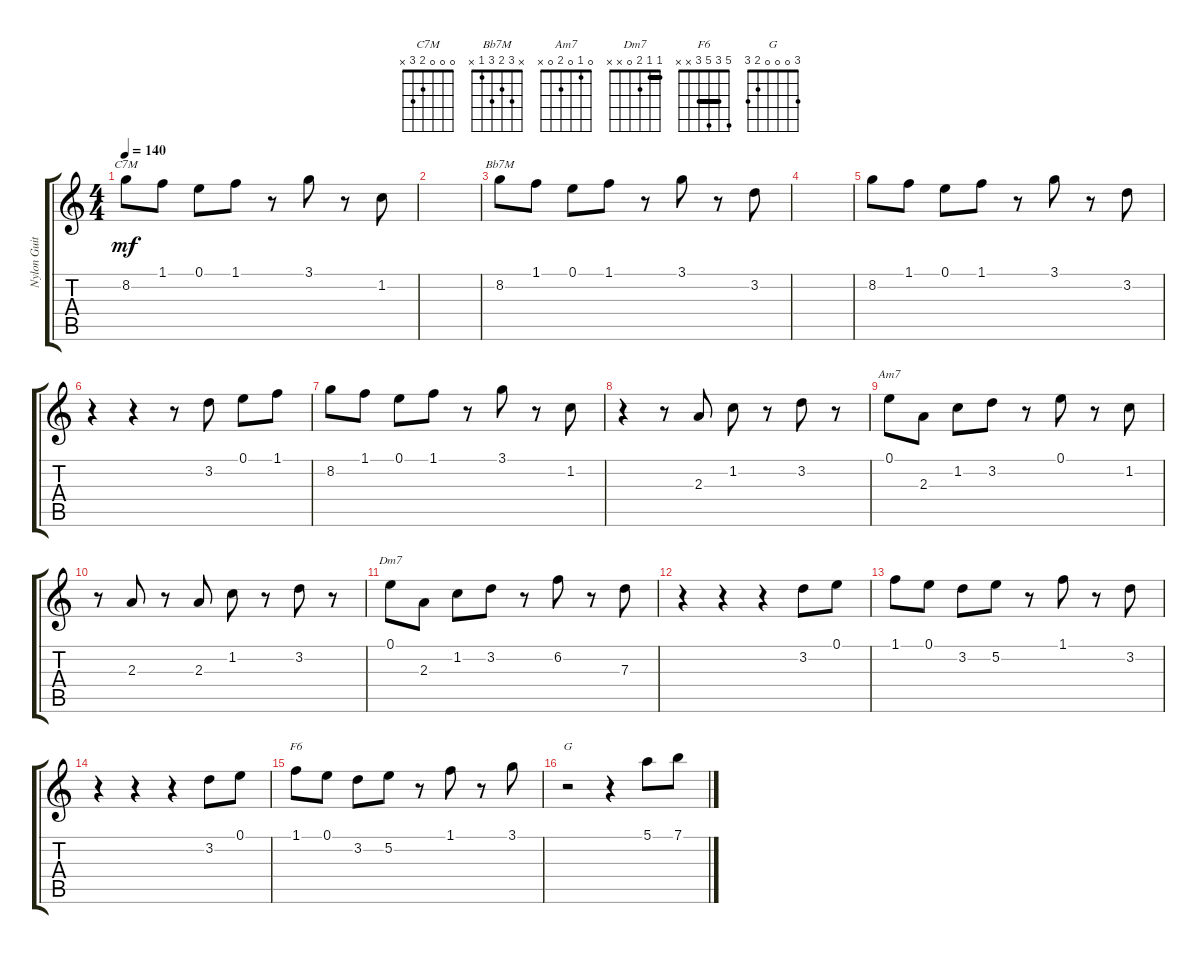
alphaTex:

\track ("Nylon Guitar" "Nylon Guit") {instrument acousticguitarnylon}
\staff {score tabs}
\tuning (E4 B3 G3 D3 A2 E2) {hide}
\chord ("C7M" 0 0 0 2 3 x)
\chord ("Bb7M" x 3 2 3 1 x)
\chord ("Am7" 0 1 0 2 0 x)
\chord ("Dm7" 1 1 2 0 x x) {barre 1}
\chord ("F6" 5 3 5 3 x x) {barre 3}
\chord ("G" 3 0 0 0 2 3)
\ts (4 4)
\section ("" "")
\tempo 140
\clef g2
\ks c
8.2.8{ch "C7M" dy mf} 1.1.8 0.1.8 1.1.8 r.8 3.1.8 r.8 1.2.8 |
|
8.2.8{ch "Bb7M"} 1.1.8 0.1.8 1.1.8 r.8 3.1.8 r.8 3.2.8 |
|
8.2.8 1.1.8 0.1.8 1.1.8 r.8 3.1.8 r.8 3.2.8 |
r.4 r.4 r.8 3.2.8 0.1.8 1.1.8 |
8.2.8 1.1.8 0.1.8 1.1.8 r.8 3.1.8 r.8 1.2.8 |
r.4 r.8 2.3.8 1.2.8 r.8 3.2.8 r.8 |
0.1.8{ch "Am7"} 2.3.8 1.2.8 3.2.8 r.8 0.1.8 r.8 1.2.8 |
r.8 2.3.8 r.8 2.3.8 1.2.8 r.8 3.2.8 r.8 |
0.1.8{ch "Dm7"} 2.3.8 1.2.8 3.2.8 r.8 6.2.8 r.8 7.3.8 |
r.4 r.4 r.4 3.2.8 0.1.8 |
1.1.8 0.1.8 3.2.8 5.2.8 r.8 1.1.8 r.8 3.2.8 |
r.4 r.4 r.4 3.2.8 0.1.8 |
1.1.8{ch "F6"} 0.1.8 3.2.8 5.2.8 r.8 1.1.8 r.8 3.1.8 |
r.2{ch "G"} r.4 5.1.8 7.1.8
